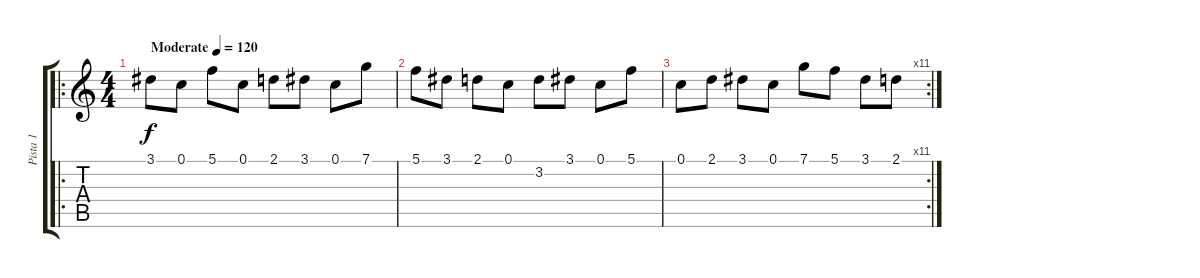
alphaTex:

\track ("Pista 1" "Pista 1") {instrument acousticguitarsteel}
\staff {score tabs}
\tuning (C4 B3 G3 D3 A2 E2) {hide}
\ro
\ts (4 4)
\tempo (120 "Moderate")
\clef g2
\ks c
3.1.8{dy f instrument acousticguitarsteel} 0.1.8 5.1.8 0.1.8 2.1.8 3.1.8 0.1.8 7.1.8 |
5.1.8 3.1.8 2.1.8 0.1.8 3.2.8 3.1.8 0.1.8 5.1.8 |
\rc 11
0.1.8 2.1.8 3.1.8 0.1.8 7.1.8 5.1.8 3.1.8 2.1.8
